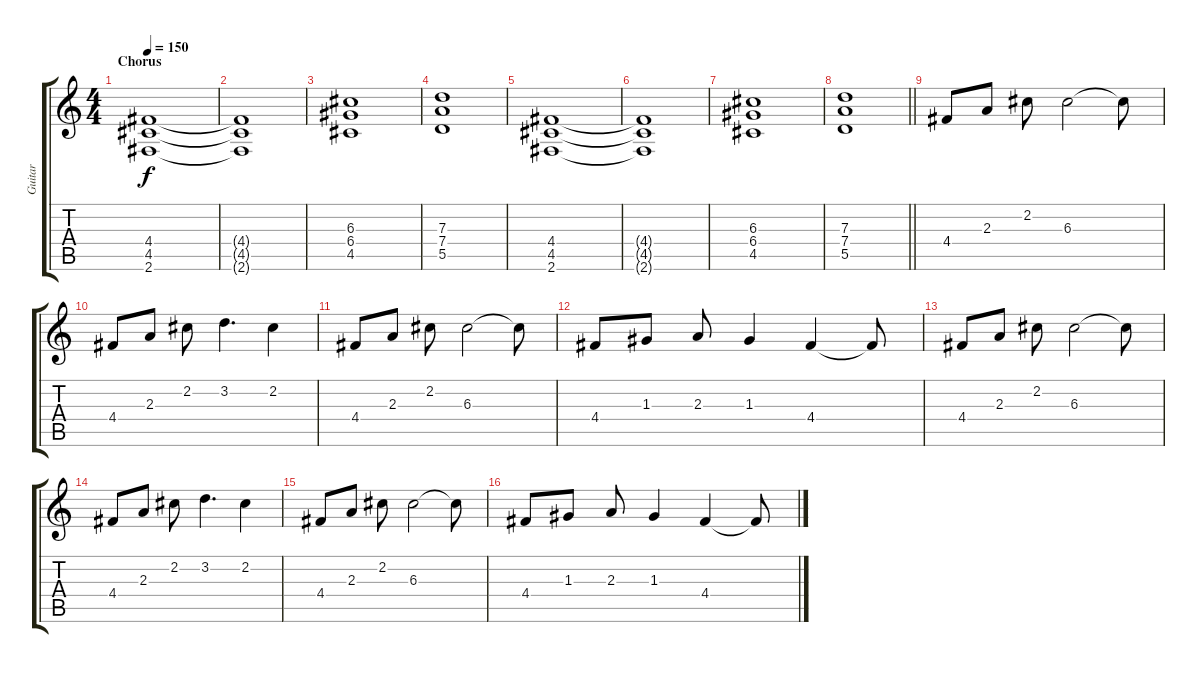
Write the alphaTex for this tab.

\track ("Guitar " "Guitar ") {instrument distortionguitar}
\staff {score tabs}
\tuning (E4 B3 G3 D3 A2 E2) {hide}
\ts (4 4)
\section ("" "Chorus")
\tempo 150
\clef g2
\ks c
(4.4 4.5 2.6).1{dy f} |
(4.4{t} 4.5{t} 2.6{t}).1 |
(6.3 6.4 4.5).1 |
(7.3 7.4 5.5).1 |
(4.4 4.5 2.6).1 |
(4.4{t} 4.5{t} 2.6{t}).1 |
(6.3 6.4 4.5).1 |
\barLineRight lightlight
(7.3 7.4 5.5).1 |
4.4.8 2.3.8 2.2.8 6.3.2 6.3{t}.8 |
4.4.8 2.3.8 2.2.8 3.2.4{d} 2.2.4 |
4.4.8 2.3.8 2.2.8 6.3.2 6.3{t}.8 |
4.4.8 1.3.8 2.3.8 1.3.4 4.4.4 4.4{t}.8 |
4.4.8 2.3.8 2.2.8 6.3.2 6.3{t}.8 |
4.4.8 2.3.8 2.2.8 3.2.4{d} 2.2.4 |
4.4.8 2.3.8 2.2.8 6.3.2 6.3{t}.8 |
4.4.8 1.3.8 2.3.8 1.3.4 4.4.4 4.4{t}.8
